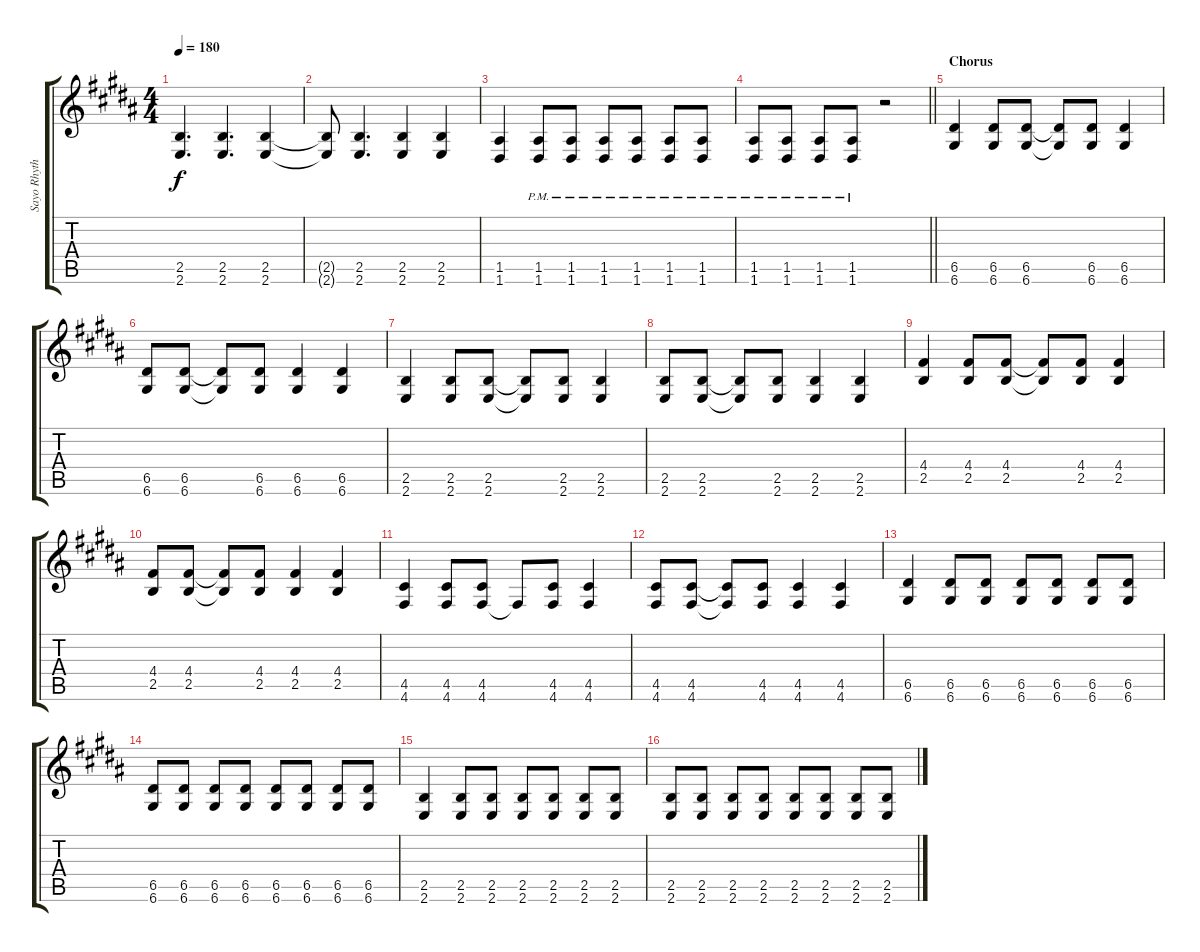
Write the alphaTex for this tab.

\track ("Sayo Rhythmic Guitar" "Sayo Rhyth") {instrument distortionguitar}
\staff {score tabs}
\tuning (E4 B3 G3 D3 A2 D2) {hide}
\ts (4 4)
\tempo 180
\clef g2
\ks b
(2.5 2.6).4{d dy f} (2.5 2.6).4{d} (2.5 2.6).4 |
(2.5{t} 2.6{t}).8 (2.5 2.6).4{d} (2.5 2.6).4 (2.5 2.6).4 |
(1.5 1.6).4 (1.5{pm} 1.6{pm}).8 (1.5{pm} 1.6{pm}).8 (1.5{pm} 1.6{pm}).8 (1.5{pm} 1.6{pm}).8 (1.5{pm} 1.6{pm}).8 (1.5{pm} 1.6{pm}).8 |
\barLineRight lightlight
(1.5{pm} 1.6{pm}).8 (1.5{pm} 1.6{pm}).8 (1.5{pm} 1.6{pm}).8 (1.5{pm} 1.6{pm}).8 r.2 |
\section ("" "Chorus")
(6.5 6.6).4 (6.5 6.6).8 (6.5 6.6).8 (6.5{t} 6.6{t}).8 (6.5 6.6).8 (6.5 6.6).4 |
(6.5 6.6).8 (6.5 6.6).8 (6.5{t} 6.6{t}).8 (6.5 6.6).8 (6.5 6.6).4 (6.5 6.6).4 |
(2.5 2.6).4 (2.5 2.6).8 (2.5 2.6).8 (2.5{t} 2.6{t}).8 (2.5 2.6).8 (2.5 2.6).4 |
(2.5 2.6).8 (2.5 2.6).8 (2.5{t} 2.6{t}).8 (2.5 2.6).8 (2.5 2.6).4 (2.5 2.6).4 |
(4.4 2.5).4 (4.4 2.5).8 (4.4 2.5).8 (4.4{t} 2.5{t}).8 (4.4 2.5).8 (4.4 2.5).4 |
(4.4 2.5).8 (4.4 2.5).8 (4.4{t} 2.5{t}).8 (4.4 2.5).8 (4.4 2.5).4 (4.4 2.5).4 |
(4.5 4.6).4 (4.5 4.6).8 (4.5 4.6).8 4.6{t}.8 (4.5 4.6).8 (4.5 4.6).4 |
(4.5 4.6).8 (4.5 4.6).8 (4.5{t} 4.6{t}).8 (4.5 4.6).8 (4.5 4.6).4 (4.5 4.6).4 |
(6.5 6.6).4 (6.5 6.6).8 (6.5 6.6).8 (6.5 6.6).8 (6.5 6.6).8 (6.5 6.6).8 (6.5 6.6).8 |
(6.5 6.6).8 (6.5 6.6).8 (6.5 6.6).8 (6.5 6.6).8 (6.5 6.6).8 (6.5 6.6).8 (6.5 6.6).8 (6.5 6.6).8 |
(2.5 2.6).4 (2.5 2.6).8 (2.5 2.6).8 (2.5 2.6).8 (2.5 2.6).8 (2.5 2.6).8 (2.5 2.6).8 |
(2.5 2.6).8 (2.5 2.6).8 (2.5 2.6).8 (2.5 2.6).8 (2.5 2.6).8 (2.5 2.6).8 (2.5 2.6).8 (2.5 2.6).8
